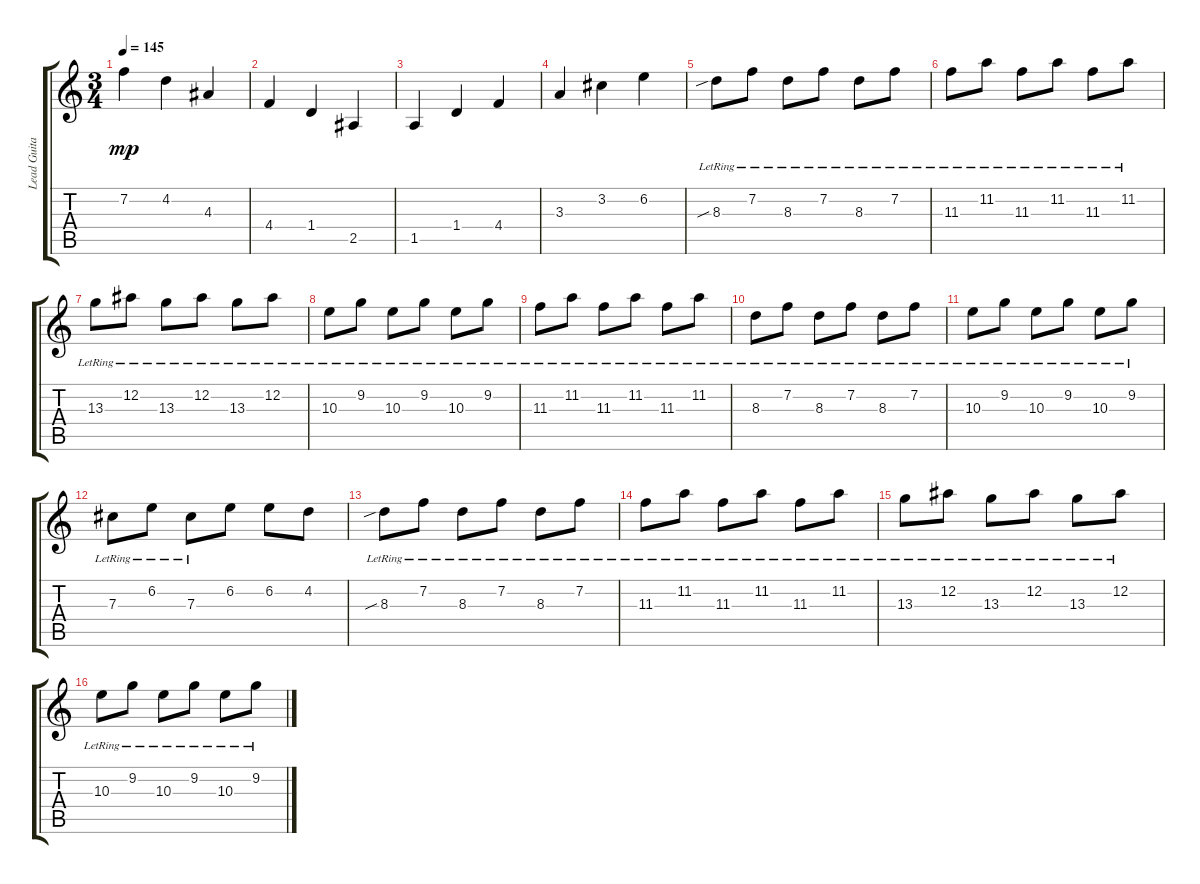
\track ("Lead Guitar" "Lead Guita") {instrument distortionguitar}
\staff {score tabs}
\tuning (Eb4 Bb3 Gb3 Db3 Ab2 Db2) {hide}
\ts (3 4)
\tempo 145
\clef g2
\ks c
7.2.4{dy mp} 4.2.4 4.3.4 |
4.4.4 1.4.4 2.5.4 |
1.5.4 1.4.4 4.4.4 |
3.3.4 3.2.4 6.2.4 |
8.3{sib lr}.8 7.2{lr}.8 8.3{lr}.8 7.2{lr}.8 8.3{lr}.8 7.2{lr}.8 |
11.3{lr}.8 11.2{lr}.8 11.3{lr}.8 11.2{lr}.8 11.3{lr}.8 11.2{lr}.8 |
13.3{lr}.8 12.2{lr}.8 13.3{lr}.8 12.2{lr}.8 13.3{lr}.8 12.2{lr}.8 |
10.3{lr}.8 9.2{lr}.8 10.3{lr}.8 9.2{lr}.8 10.3{lr}.8 9.2{lr}.8 |
11.3{lr}.8 11.2{lr}.8 11.3{lr}.8 11.2{lr}.8 11.3{lr}.8 11.2{lr}.8 |
8.3{lr}.8 7.2{lr}.8 8.3{lr}.8 7.2{lr}.8 8.3{lr}.8 7.2{lr}.8 |
10.3{lr}.8 9.2{lr}.8 10.3{lr}.8 9.2{lr}.8 10.3{lr}.8 9.2{lr}.8 |
7.3{lr}.8 6.2{lr}.8 7.3{lr}.8 6.2.8 6.2.8 4.2.8 |
8.3{sib lr}.8 7.2{lr}.8 8.3{lr}.8 7.2{lr}.8 8.3{lr}.8 7.2{lr}.8 |
11.3{lr}.8 11.2{lr}.8 11.3{lr}.8 11.2{lr}.8 11.3{lr}.8 11.2{lr}.8 |
13.3{lr}.8 12.2{lr}.8 13.3{lr}.8 12.2{lr}.8 13.3{lr}.8 12.2{lr}.8 |
10.3{lr}.8 9.2{lr}.8 10.3{lr}.8 9.2{lr}.8 10.3{lr}.8 9.2{lr}.8
